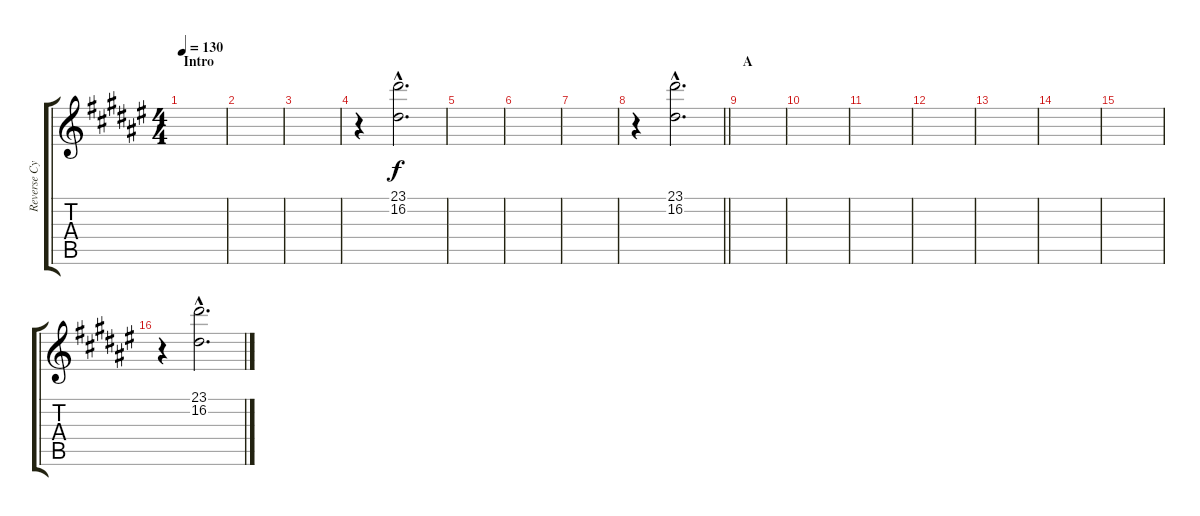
\track ("Reverse Cymbal/Effects" "Reverse Cy") {instrument reversecymbal}
\staff {score tabs}
\tuning (E4 B3 G3 D3 A2 E2) {hide}
\ts (4 4)
\section ("" "Intro")
\tempo 130
\clef g2
\ks d#minor
|
|
|
r.4 (23.1{hac} 16.2{hac}).2{d} |
|
|
|
\barLineRight lightlight
r.4 (23.1{hac} 16.2{hac}).2{d} |
\section ("" "A")
|
|
|
|
|
|
|
r.4 (23.1{hac} 16.2{hac}).2{d}
